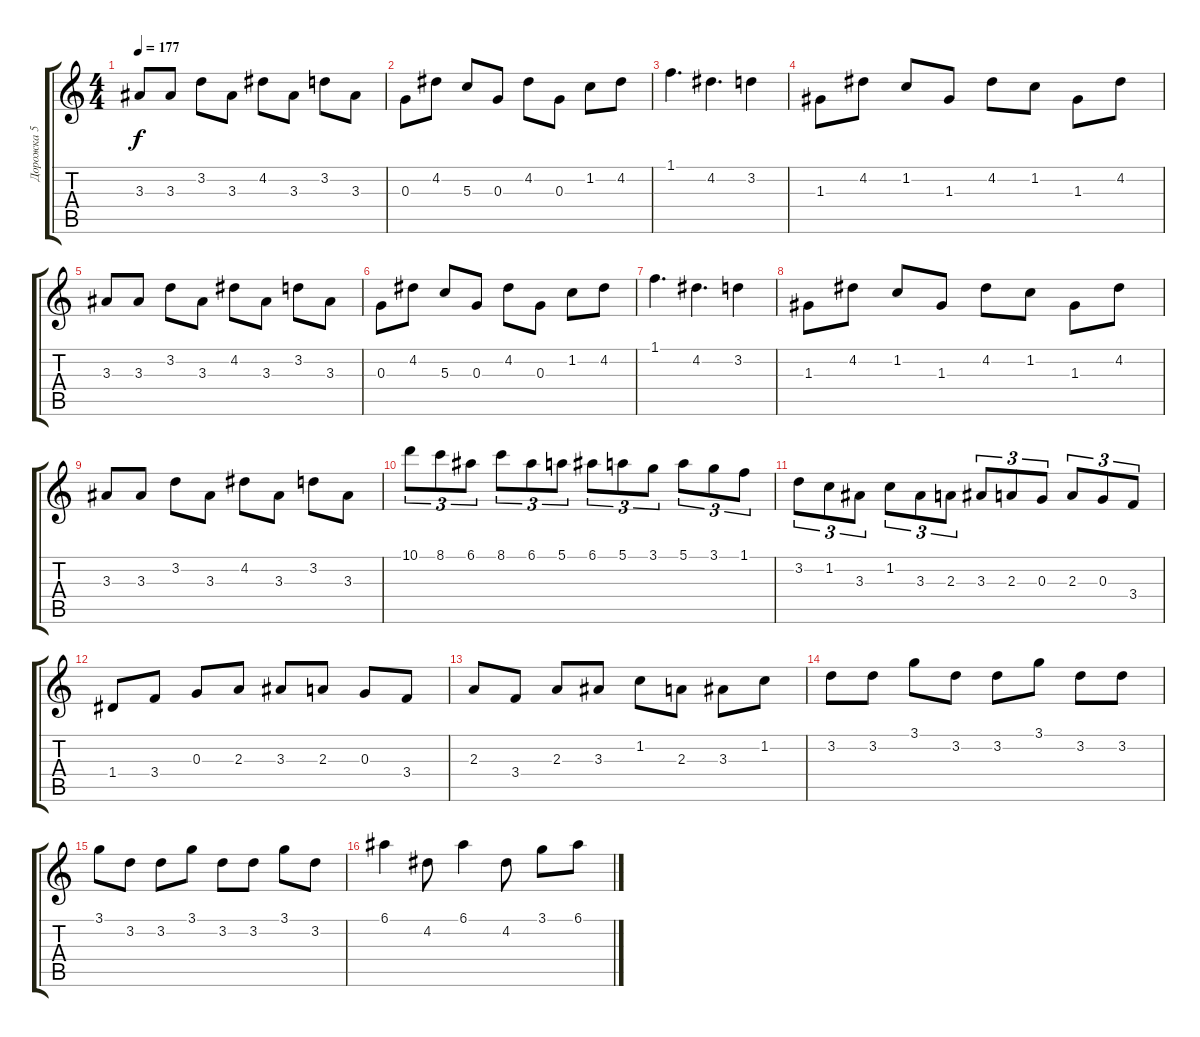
\track ("Дорожка 5" "Дорожка 5") {instrument overdrivenguitar}
\staff {score tabs}
\tuning (E4 B3 G3 D3 A2 E2) {hide}
\ts (4 4)
\tempo 177
\clef g2
\ks c
3.3.8{dy f} 3.3.8 3.2.8 3.3.8 4.2.8 3.3.8 3.2.8 3.3.8 |
0.3.8 4.2.8 5.3.8 0.3.8 4.2.8 0.3.8 1.2.8 4.2.8 |
1.1.4{d} 4.2.4{d} 3.2.4 |
1.3.8 4.2.8 1.2.8 1.3.8 4.2.8 1.2.8 1.3.8 4.2.8 |
3.3.8 3.3.8 3.2.8 3.3.8 4.2.8 3.3.8 3.2.8 3.3.8 |
0.3.8 4.2.8 5.3.8 0.3.8 4.2.8 0.3.8 1.2.8 4.2.8 |
1.1.4{d} 4.2.4{d} 3.2.4 |
1.3.8 4.2.8 1.2.8 1.3.8 4.2.8 1.2.8 1.3.8 4.2.8 |
3.3.8 3.3.8 3.2.8 3.3.8 4.2.8 3.3.8 3.2.8 3.3.8 |
10.1.8{tu (3 2)} 8.1.8{tu (3 2)} 6.1.8{tu (3 2)} 8.1.8{tu (3 2)} 6.1.8{tu (3 2)} 5.1.8{tu (3 2)} 6.1.8{tu (3 2)} 5.1.8{tu (3 2)} 3.1.8{tu (3 2)} 5.1.8{tu (3 2)} 3.1.8{tu (3 2)} 1.1.8{tu (3 2)} |
3.2.8{tu (3 2)} 1.2.8{tu (3 2)} 3.3.8{tu (3 2)} 1.2.8{tu (3 2)} 3.3.8{tu (3 2)} 2.3.8{tu (3 2)} 3.3.8{tu (3 2)} 2.3.8{tu (3 2)} 0.3.8{tu (3 2)} 2.3.8{tu (3 2)} 0.3.8{tu (3 2)} 3.4.8{tu (3 2)} |
1.4.8 3.4.8 0.3.8 2.3.8 3.3.8 2.3.8 0.3.8 3.4.8 |
2.3.8 3.4.8 2.3.8 3.3.8 1.2.8 2.3.8 3.3.8 1.2.8 |
3.2.8 3.2.8 3.1.8 3.2.8 3.2.8 3.1.8 3.2.8 3.2.8 |
3.1.8 3.2.8 3.2.8 3.1.8 3.2.8 3.2.8 3.1.8 3.2.8 |
6.1.4 4.2.8 6.1.4 4.2.8 3.1.8 6.1.8
